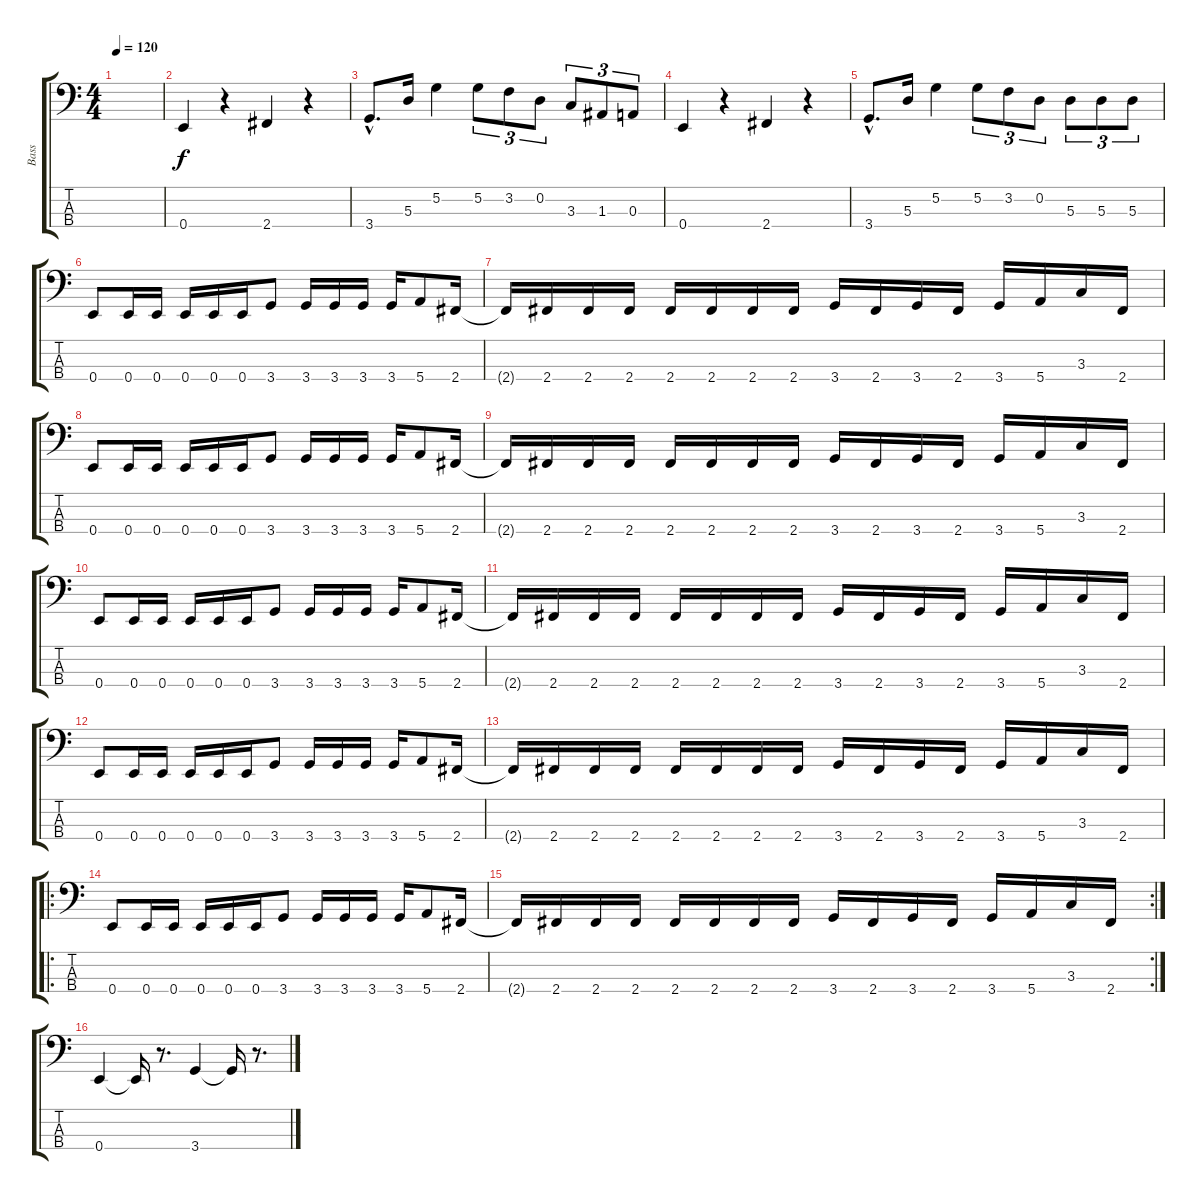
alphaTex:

\track ("Bass" "Bass") {instrument electricbassfinger}
\staff {score tabs}
\tuning (G2 D2 A1 E1) {hide}
\ts (4 4)
\tempo 120
\clef f4
\ks c
|
0.4.4 r.4 2.4.4 r.4 |
3.4{hac}.8{d} 5.3.16 5.2.4 5.2.8{tu (3 2)} 3.2.8{tu (3 2)} 0.2.8{tu (3 2)} 3.3.8{tu (3 2)} 1.3.8{tu (3 2)} 0.3.8{tu (3 2)} |
0.4.4 r.4 2.4.4 r.4 |
3.4{hac}.8{d} 5.3.16 5.2.4 5.2.8{tu (3 2)} 3.2.8{tu (3 2)} 0.2.8{tu (3 2)} 5.3.8{tu (3 2)} 5.3.8{tu (3 2)} 5.3.8{tu (3 2)} |
0.4.8 0.4.16 0.4.16 0.4.16 0.4.16 0.4.16 3.4.8 3.4.16 3.4.16 3.4.16 3.4.16 5.4.8 2.4.16 |
2.4{t}.16 2.4.16 2.4.16 2.4.16 2.4.16 2.4.16 2.4.16 2.4.16 3.4.16 2.4.16 3.4.16 2.4.16 3.4.16 5.4.16 3.3.16 2.4.16 |
0.4.8 0.4.16 0.4.16 0.4.16 0.4.16 0.4.16 3.4.8 3.4.16 3.4.16 3.4.16 3.4.16 5.4.8 2.4.16 |
2.4{t}.16 2.4.16 2.4.16 2.4.16 2.4.16 2.4.16 2.4.16 2.4.16 3.4.16 2.4.16 3.4.16 2.4.16 3.4.16 5.4.16 3.3.16 2.4.16 |
0.4.8 0.4.16 0.4.16 0.4.16 0.4.16 0.4.16 3.4.8 3.4.16 3.4.16 3.4.16 3.4.16 5.4.8 2.4.16 |
2.4{t}.16 2.4.16 2.4.16 2.4.16 2.4.16 2.4.16 2.4.16 2.4.16 3.4.16 2.4.16 3.4.16 2.4.16 3.4.16 5.4.16 3.3.16 2.4.16 |
0.4.8 0.4.16 0.4.16 0.4.16 0.4.16 0.4.16 3.4.8 3.4.16 3.4.16 3.4.16 3.4.16 5.4.8 2.4.16 |
2.4{t}.16 2.4.16 2.4.16 2.4.16 2.4.16 2.4.16 2.4.16 2.4.16 3.4.16 2.4.16 3.4.16 2.4.16 3.4.16 5.4.16 3.3.16 2.4.16 |
\ro
0.4.8 0.4.16 0.4.16 0.4.16 0.4.16 0.4.16 3.4.8 3.4.16 3.4.16 3.4.16 3.4.16 5.4.8 2.4.16 |
\rc 2
2.4{t}.16 2.4.16 2.4.16 2.4.16 2.4.16 2.4.16 2.4.16 2.4.16 3.4.16 2.4.16 3.4.16 2.4.16 3.4.16 5.4.16 3.3.16 2.4.16 |
0.4.4 0.4{t}.16 r.8{d} 3.4.4 3.4{t}.16 r.8{d}
